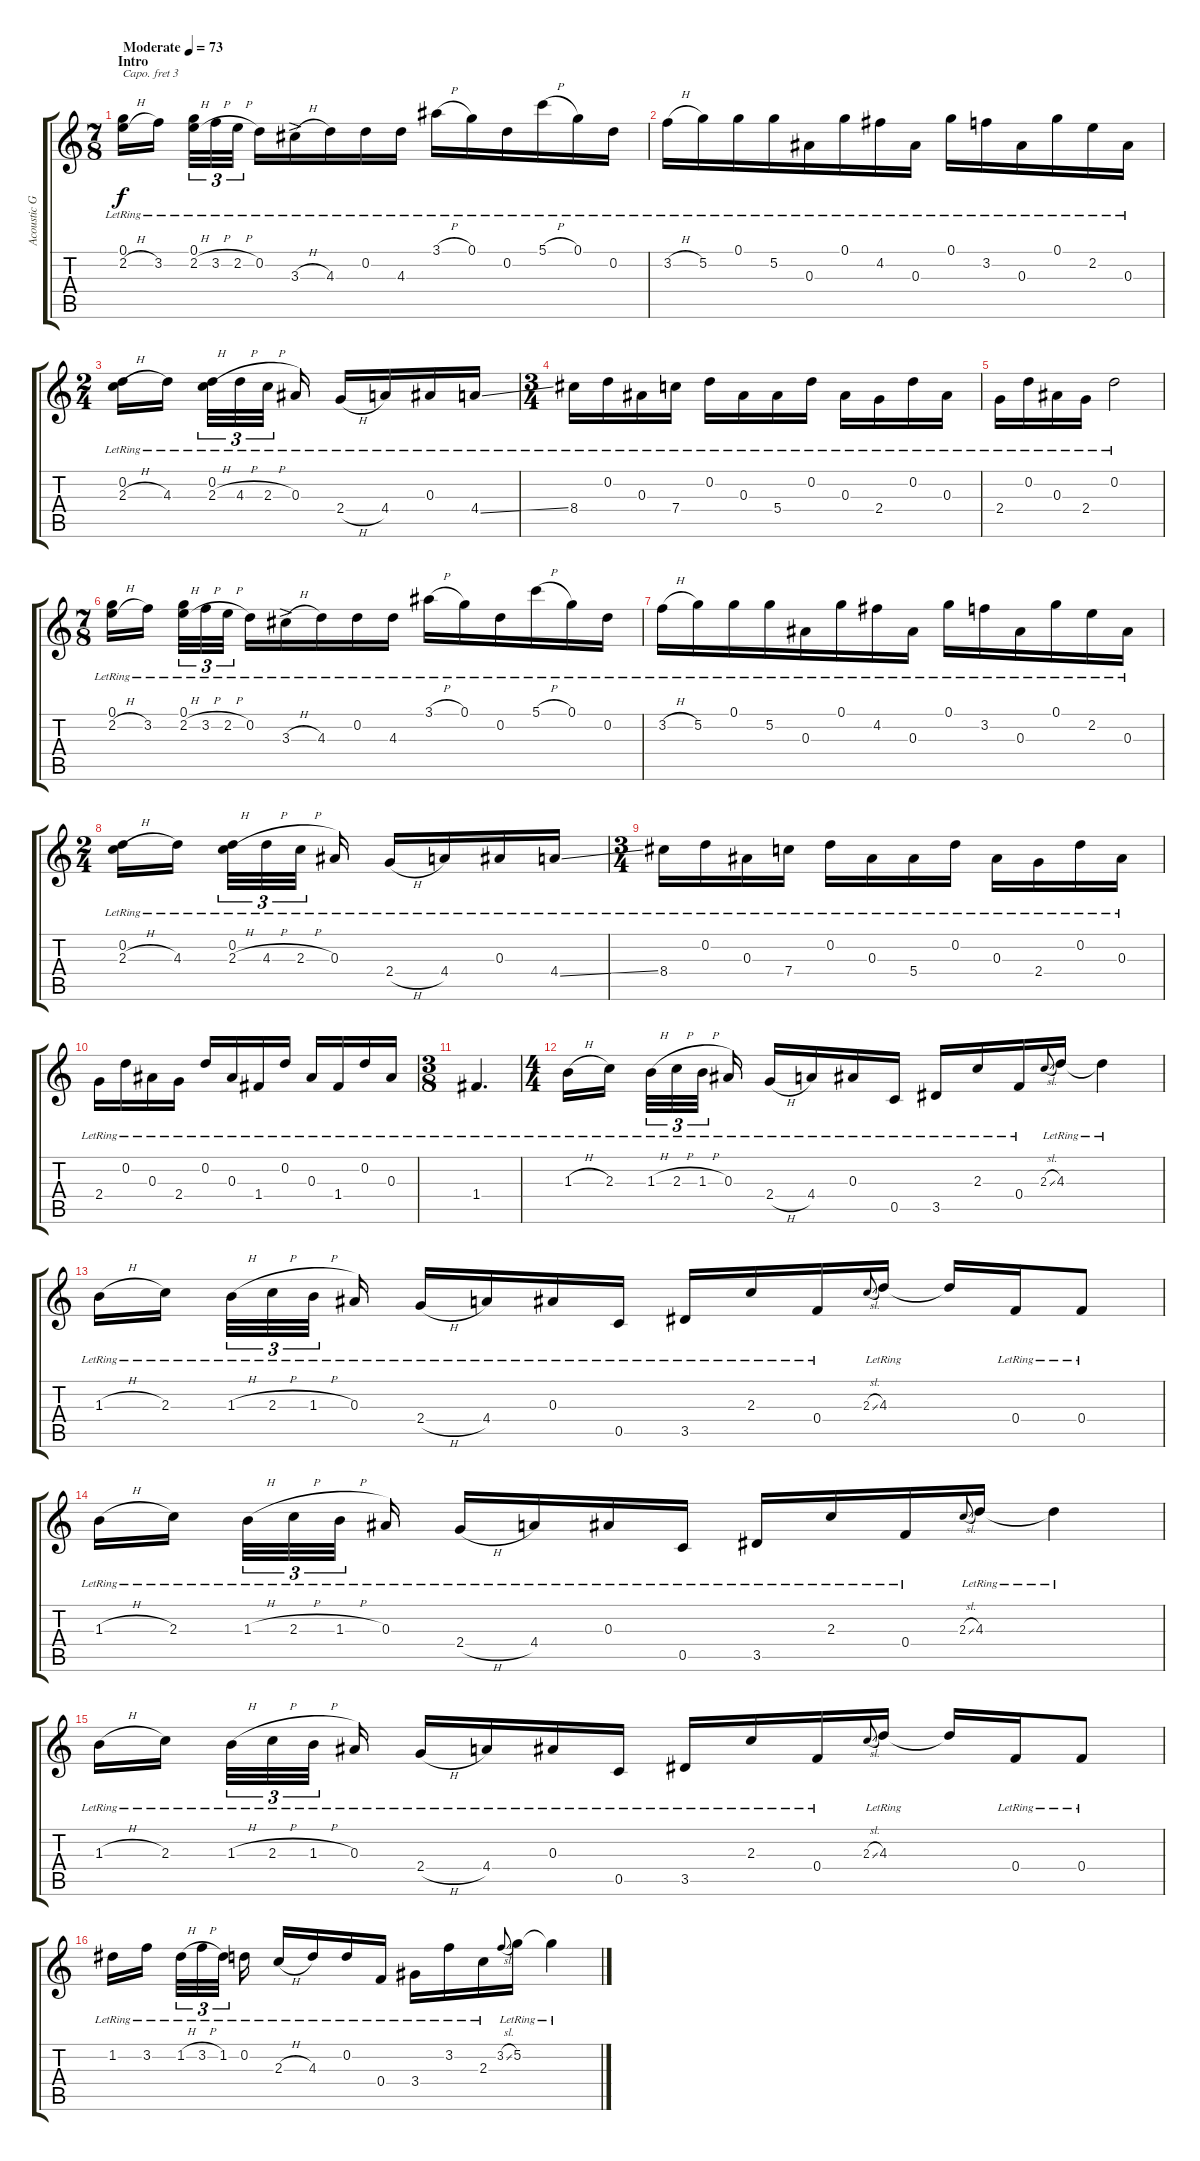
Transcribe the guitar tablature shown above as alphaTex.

\track ("Acoustic Guitar" "Acoustic G") {instrument acousticguitarsteel}
\staff {score tabs}
\capo 3
\tuning (E4 B3 G3 D3 A2 E2) {hide}
\ts (7 8)
\section ("" "Intro")
\tempo (73 "Moderate")
\clef g2
\ks c
(0.1{lr} 2.2{h lr}).16{dy f instrument acousticguitarsteel} 3.2{lr}.16 (0.1{lr} 2.2{h lr}).32{tu (3 2)} 3.2{h lr}.32{tu (3 2)} 2.2{h lr}.32{tu (3 2)} 0.2{lr}.16 3.3{h ac lr}.16 4.3{lr}.16 0.2{lr}.16 4.3{lr}.16 3.1{h lr}.16 0.1{lr}.16 0.2{lr}.16 5.1{h lr}.16 0.1{lr}.16 0.2{lr}.16 |
3.2{h lr}.16 5.2{lr}.16 0.1{lr}.16 5.2{lr}.16 0.3{lr}.16 0.1{lr}.16 4.2{lr}.16 0.3{lr}.16 0.1{lr}.16 3.2{lr}.16 0.3{lr}.16 0.1{lr}.16 2.2{lr}.16 0.3{lr}.16 |
\ts (2 4)
(0.2{lr} 2.3{h lr}).16 4.3{lr}.16 (0.2{lr} 2.3{h lr}).32{tu (3 2)} 4.3{h lr}.32{tu (3 2)} 2.3{h lr}.32{tu (3 2)} 0.3{lr}.16 2.4{h lr}.16 4.4{lr}.16 0.3{lr}.16 4.4{ss lr}.16 |
\ts (3 4)
8.4{lr}.16 0.2{lr}.16 0.3{lr}.16 7.4{lr}.16 0.2{lr}.16 0.3{lr}.16 5.4{lr}.16 0.2{lr}.16 0.3{lr}.16 2.4{lr}.16 0.2{lr}.16 0.3{lr}.16 |
2.4{lr}.16 0.2{lr}.16 0.3{lr}.16 2.4{lr}.16 0.2{lr}.2 |
\ts (7 8)
(0.1{lr} 2.2{h lr}).16 3.2{lr}.16 (0.1{lr} 2.2{h lr}).32{tu (3 2)} 3.2{h lr}.32{tu (3 2)} 2.2{h lr}.32{tu (3 2)} 0.2{lr}.16 3.3{h ac lr}.16 4.3{lr}.16 0.2{lr}.16 4.3{lr}.16 3.1{h lr}.16 0.1{lr}.16 0.2{lr}.16 5.1{h lr}.16 0.1{lr}.16 0.2{lr}.16 |
3.2{h lr}.16 5.2{lr}.16 0.1{lr}.16 5.2{lr}.16 0.3{lr}.16 0.1{lr}.16 4.2{lr}.16 0.3{lr}.16 0.1{lr}.16 3.2{lr}.16 0.3{lr}.16 0.1{lr}.16 2.2{lr}.16 0.3{lr}.16 |
\ts (2 4)
(0.2{lr} 2.3{h lr}).16 4.3{lr}.16 (0.2{lr} 2.3{h lr}).32{tu (3 2)} 4.3{h lr}.32{tu (3 2)} 2.3{h lr}.32{tu (3 2)} 0.3{lr}.16 2.4{h lr}.16 4.4{lr}.16 0.3{lr}.16 4.4{ss lr}.16 |
\ts (3 4)
8.4{lr}.16 0.2{lr}.16 0.3{lr}.16 7.4{lr}.16 0.2{lr}.16 0.3{lr}.16 5.4{lr}.16 0.2{lr}.16 0.3{lr}.16 2.4{lr}.16 0.2{lr}.16 0.3{lr}.16 |
2.4{lr}.16 0.2{lr}.16 0.3{lr}.16 2.4{lr}.16 0.2{lr}.16 0.3{lr}.16 1.4{lr}.16 0.2{lr}.16 0.3{lr}.16 1.4{lr}.16 0.2{lr}.16 0.3{lr}.16 |
\ts (3 8)
1.4{lr}.4{d} |
\ts (4 4)
1.3{h lr}.16 2.3{lr}.16 1.3{h lr}.32{tu (3 2)} 2.3{h lr}.32{tu (3 2)} 1.3{h lr}.32{tu (3 2)} 0.3{lr}.16 2.4{h lr}.16 4.4{lr}.16 0.3{lr}.16 0.5{lr}.16 3.5{lr}.16 2.3{lr}.16 0.4{lr}.16 2.3{sl}.8{gr onbeat} 4.3{lr}.16 4.3{lr t}.4 |
1.3{h lr}.16 2.3{lr}.16 1.3{h lr}.32{tu (3 2)} 2.3{h lr}.32{tu (3 2)} 1.3{h lr}.32{tu (3 2)} 0.3{lr}.16 2.4{h lr}.16 4.4{lr}.16 0.3{lr}.16 0.5{lr}.16 3.5{lr}.16 2.3{lr}.16 0.4{lr}.16 2.3{sl}.8{gr onbeat} 4.3{lr}.16 4.3{t}.16 0.4{lr}.16 0.4{lr}.8 |
1.3{h lr}.16 2.3{lr}.16 1.3{h lr}.32{tu (3 2)} 2.3{h lr}.32{tu (3 2)} 1.3{h lr}.32{tu (3 2)} 0.3{lr}.16 2.4{h lr}.16 4.4{lr}.16 0.3{lr}.16 0.5{lr}.16 3.5{lr}.16 2.3{lr}.16 0.4{lr}.16 2.3{sl}.8{gr onbeat} 4.3{lr}.16 4.3{lr t}.4 |
1.3{h lr}.16 2.3{lr}.16 1.3{h lr}.32{tu (3 2)} 2.3{h lr}.32{tu (3 2)} 1.3{h lr}.32{tu (3 2)} 0.3{lr}.16 2.4{h lr}.16 4.4{lr}.16 0.3{lr}.16 0.5{lr}.16 3.5{lr}.16 2.3{lr}.16 0.4{lr}.16 2.3{sl}.8{gr onbeat} 4.3{lr}.16 4.3{t}.16 0.4{lr}.16 0.4{lr}.8 |
1.2{lr}.16 3.2{lr}.16 1.2{h lr}.32{tu (3 2)} 3.2{h lr}.32{tu (3 2)} 1.2{lr}.32{tu (3 2)} 0.2{lr}.16 2.3{h lr}.16 4.3{lr}.16 0.2{lr}.16 0.4{lr}.16 3.4{lr}.16 3.2{lr}.16 2.3{lr}.16 3.2{sl}.8{gr onbeat} 5.2{lr}.16 5.2{lr t}.4
